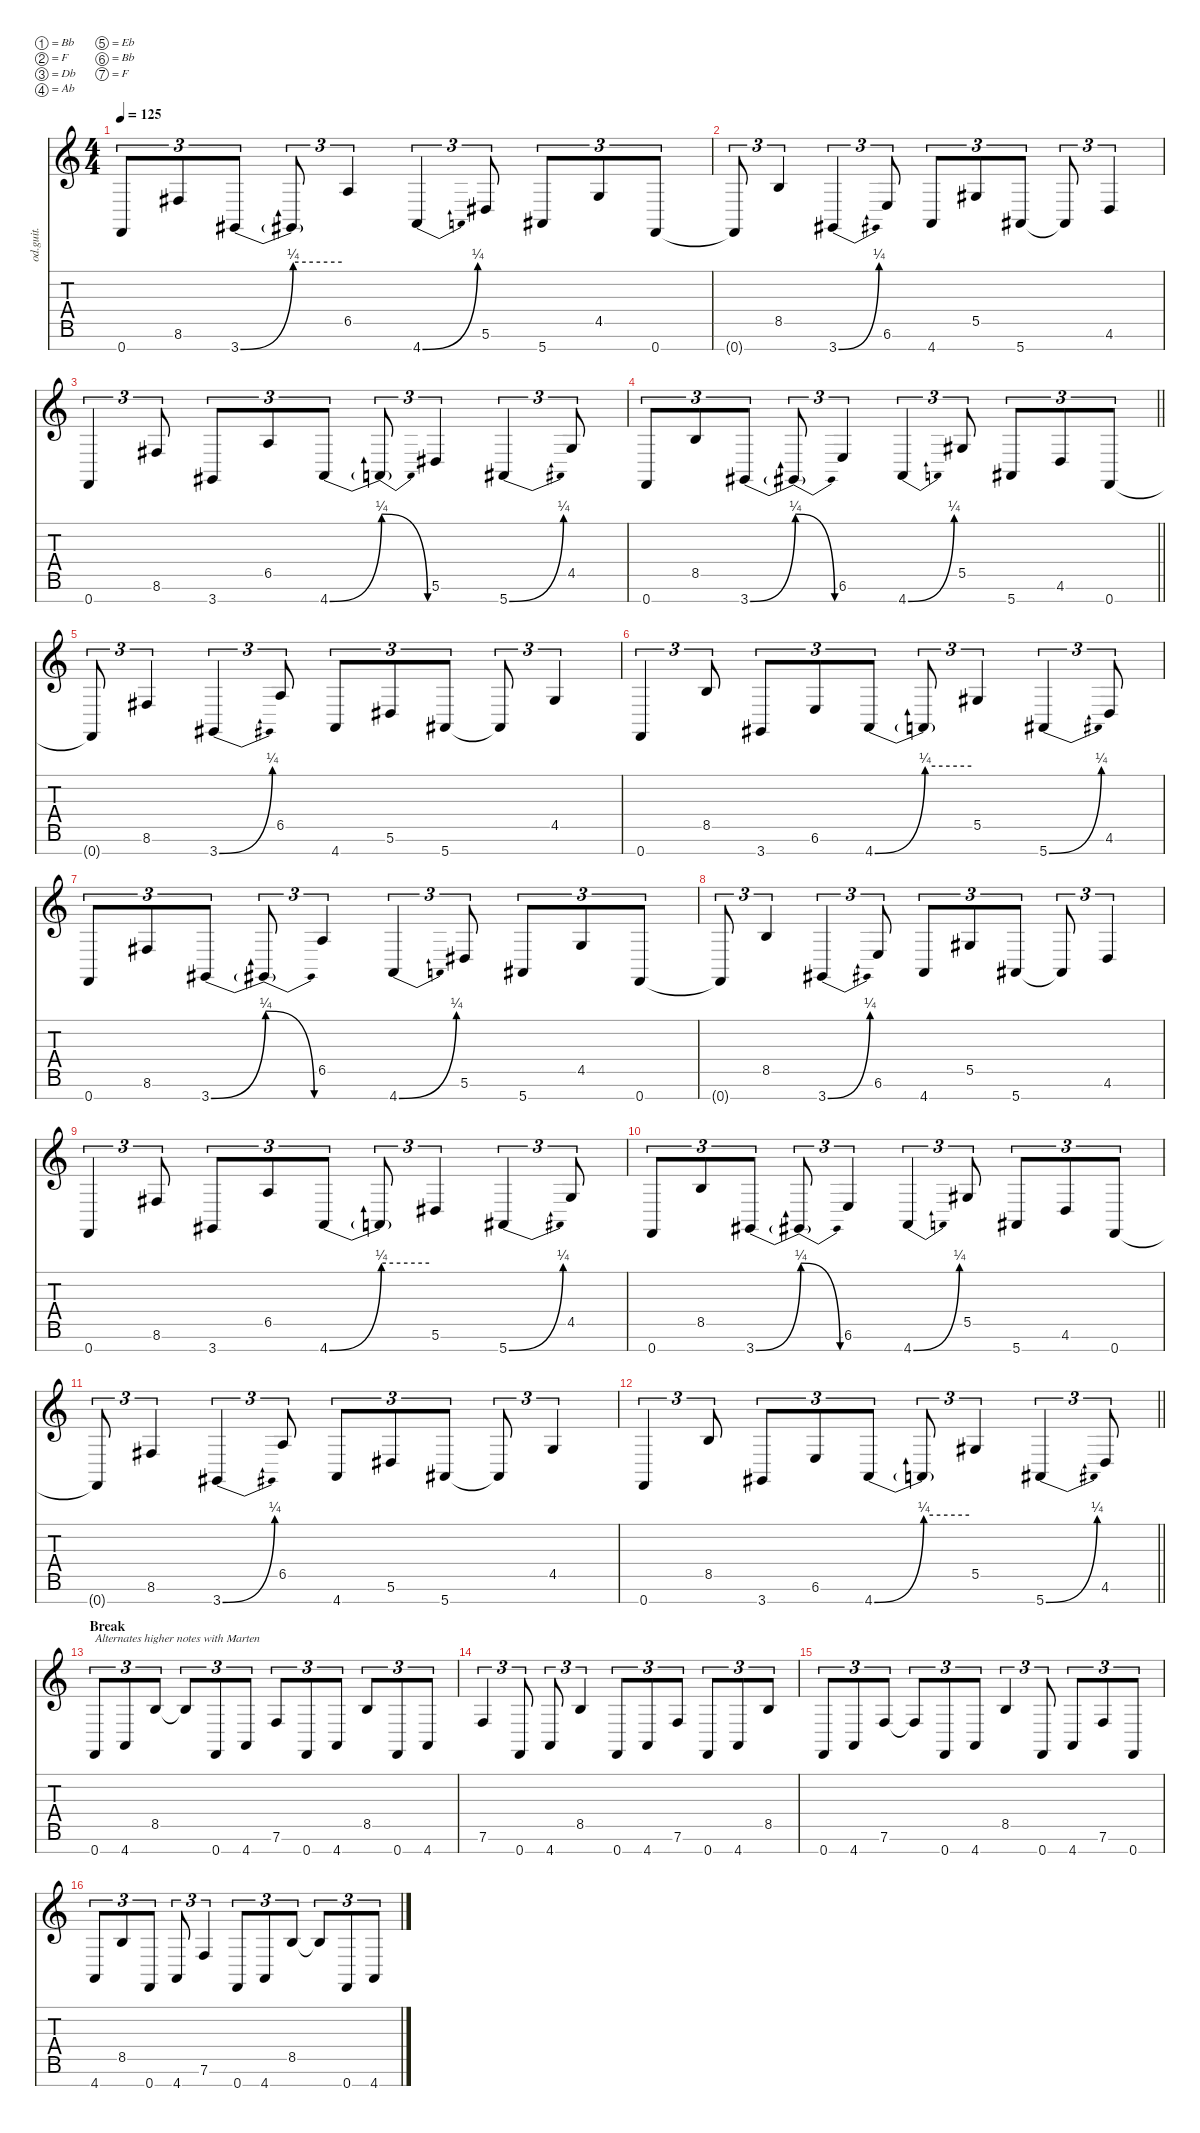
\defaultSystemsLayout 4
\hideDynamics
\bracketExtendMode nobrackets
\track ("8 string guitar 1 (Fredrik Thordendal)" "od.guit.") {instrument overdrivenguitar}
\staff {score tabs}
\tuning (Bb3 F3 Db3 Ab2 Eb2 Bb1 F1)
\ts (4 4)
\tempo 125
\clef g2
\ks c
0.7.8{tu (3 2) dy f beam Up} 8.6{acc #}.8{tu (3 2) beam Up} 3.7{be (bend 0 0 60 1) acc #}.8{tu (3 2) beam Up} 3.7{be (hold 0 1 60 1) t acc #}.8{tu (3 2) beam Up} 6.5.4{tu (3 2) beam Up} 4.7{be (bend 0 0 60 1)}.4{tu (3 2) beam Up} 5.6{acc #}.8{tu (3 2) beam Up} 5.7{acc #}.8{tu (3 2) beam Up} 4.5.8{tu (3 2) beam Up} 0.7.8{tu (3 2) beam Up} |
0.7{t}.8{tu (3 2) beam Up} 8.5.4{tu (3 2) beam Up} 3.7{be (bend 0 0 60 1) acc #}.4{tu (3 2) beam Up} 6.6.8{tu (3 2) beam Up} 4.7.8{tu (3 2) beam Up} 5.5{acc #}.8{tu (3 2) beam Up} 5.7{acc #}.8{tu (3 2) beam Up} 5.7{t acc #}.8{tu (3 2) beam Up} 4.6.4{tu (3 2) beam Up} |
0.7.4{tu (3 2) beam Up} 8.6{acc #}.8{tu (3 2) beam Up} 3.7{acc #}.8{tu (3 2) beam Up} 6.5.8{tu (3 2) beam Up} 4.7{be (bend 0 0 60 1)}.8{tu (3 2) beam Up} 4.7{be (release 0 1 60 0) t}.8{tu (3 2) beam Up} 5.6{acc #}.4{tu (3 2) beam Up} 5.7{be (bend 0 0 60 1) acc #}.4{tu (3 2) beam Up} 4.5.8{tu (3 2) beam Up} |
\barLineRight lightlight
0.7.8{tu (3 2) beam Up} 8.5.8{tu (3 2) beam Up} 3.7{be (bend 0 0 60 1) acc #}.8{tu (3 2) beam Up} 3.7{be (release 0 1 60 0) t acc #}.8{tu (3 2) beam Up} 6.6.4{tu (3 2) beam Up} 4.7{be (bend 0 0 60 1)}.4{tu (3 2) beam Up} 5.5{acc #}.8{tu (3 2) beam Up} 5.7{acc #}.8{tu (3 2) beam Up} 4.6.8{tu (3 2) beam Up} 0.7.8{tu (3 2) beam Up} |
0.7{t}.8{tu (3 2) beam Up} 8.6{acc #}.4{tu (3 2) beam Up} 3.7{be (bend 0 0 60 1) acc #}.4{tu (3 2) beam Up} 6.5.8{tu (3 2) beam Up} 4.7.8{tu (3 2) beam Up} 5.6{acc #}.8{tu (3 2) beam Up} 5.7{acc #}.8{tu (3 2) beam Up} 5.7{t acc #}.8{tu (3 2) beam Up} 4.5.4{tu (3 2) beam Up} |
0.7.4{tu (3 2) beam Up} 8.5.8{tu (3 2) beam Up} 3.7{acc #}.8{tu (3 2) beam Up} 6.6.8{tu (3 2) beam Up} 4.7{be (bend 0 0 60 1)}.8{tu (3 2) beam Up} 4.7{be (hold 0 1 60 1) t}.8{tu (3 2) beam Up} 5.5{acc #}.4{tu (3 2) beam Up} 5.7{be (bend 0 0 60 1) acc #}.4{tu (3 2) beam Up} 4.6.8{tu (3 2) beam Up} |
0.7.8{tu (3 2) beam Up} 8.6{acc #}.8{tu (3 2) beam Up} 3.7{be (bend 0 0 60 1) acc #}.8{tu (3 2) beam Up} 3.7{be (release 0 1 60 0) t acc #}.8{tu (3 2) beam Up} 6.5.4{tu (3 2) beam Up} 4.7{be (bend 0 0 60 1)}.4{tu (3 2) beam Up} 5.6{acc #}.8{tu (3 2) beam Up} 5.7{acc #}.8{tu (3 2) beam Up} 4.5.8{tu (3 2) beam Up} 0.7.8{tu (3 2) beam Up} |
0.7{t}.8{tu (3 2) beam Up} 8.5.4{tu (3 2) beam Up} 3.7{be (bend 0 0 60 1) acc #}.4{tu (3 2) beam Up} 6.6.8{tu (3 2) beam Up} 4.7.8{tu (3 2) beam Up} 5.5{acc #}.8{tu (3 2) beam Up} 5.7{acc #}.8{tu (3 2) beam Up} 5.7{t acc #}.8{tu (3 2) beam Up} 4.6.4{tu (3 2) beam Up} |
0.7.4{tu (3 2) beam Up} 8.6{acc #}.8{tu (3 2) beam Up} 3.7{acc #}.8{tu (3 2) beam Up} 6.5.8{tu (3 2) beam Up} 4.7{be (bend 0 0 60 1)}.8{tu (3 2) beam Up} 4.7{be (hold 0 1 60 1) t}.8{tu (3 2) beam Up} 5.6{acc #}.4{tu (3 2) beam Up} 5.7{be (bend 0 0 60 1) acc #}.4{tu (3 2) beam Up} 4.5.8{tu (3 2) beam Up} |
0.7.8{tu (3 2) beam Up} 8.5.8{tu (3 2) beam Up} 3.7{be (bend 0 0 60 1) acc #}.8{tu (3 2) beam Up} 3.7{be (release 0 1 60 0) t acc #}.8{tu (3 2) beam Up} 6.6.4{tu (3 2) beam Up} 4.7{be (bend 0 0 60 1)}.4{tu (3 2) beam Up} 5.5{acc #}.8{tu (3 2) beam Up} 5.7{acc #}.8{tu (3 2) beam Up} 4.6.8{tu (3 2) beam Up} 0.7.8{tu (3 2) beam Up} |
0.7{t}.8{tu (3 2) beam Up} 8.6{acc #}.4{tu (3 2) beam Up} 3.7{be (bend 0 0 60 1) acc #}.4{tu (3 2) beam Up} 6.5.8{tu (3 2) beam Up} 4.7.8{tu (3 2) beam Up} 5.6{acc #}.8{tu (3 2) beam Up} 5.7{acc #}.8{tu (3 2) beam Up} 5.7{t acc #}.8{tu (3 2) beam Up} 4.5.4{tu (3 2) beam Up} |
\barLineRight lightlight
0.7.4{tu (3 2) beam Up} 8.5.8{tu (3 2) beam Up} 3.7{acc #}.8{tu (3 2) beam Up} 6.6.8{tu (3 2) beam Up} 4.7{be (bend 0 0 60 1)}.8{tu (3 2) beam Up} 4.7{be (hold 0 1 60 1) t}.8{tu (3 2) beam Up} 5.5{acc #}.4{tu (3 2) beam Up} 5.7{be (bend 0 0 60 1) acc #}.4{tu (3 2) beam Up} 4.6.8{tu (3 2) beam Up} |
\section ("" "Break")
0.7.8{tu (3 2) txt "Alternates higher notes with Marten" beam Up} 4.7.8{tu (3 2) beam Up} 8.5.8{tu (3 2) beam Up} 8.5{t}.8{tu (3 2) beam Up} 0.7.8{tu (3 2) beam Up} 4.7.8{tu (3 2) beam Up} 7.6.8{tu (3 2) beam Up} 0.7.8{tu (3 2) beam Up} 4.7.8{tu (3 2) beam Up} 8.5.8{tu (3 2) beam Up} 0.7.8{tu (3 2) beam Up} 4.7.8{tu (3 2) beam Up} |
7.6.4{tu (3 2) beam Up} 0.7.8{tu (3 2) beam Up} 4.7.8{tu (3 2) beam Up} 8.5.4{tu (3 2) beam Up} 0.7.8{tu (3 2) beam Up} 4.7.8{tu (3 2) beam Up} 7.6.8{tu (3 2) beam Up} 0.7.8{tu (3 2) beam Up} 4.7.8{tu (3 2) beam Up} 8.5.8{tu (3 2) beam Up} |
0.7.8{tu (3 2) beam Up} 4.7.8{tu (3 2) beam Up} 7.6.8{tu (3 2) beam Up} 7.6{t}.8{tu (3 2) beam Up} 0.7.8{tu (3 2) beam Up} 4.7.8{tu (3 2) beam Up} 8.5.4{tu (3 2) beam Up} 0.7.8{tu (3 2) beam Up} 4.7.8{tu (3 2) beam Up} 7.6.8{tu (3 2) beam Up} 0.7.8{tu (3 2) beam Up} |
4.7.8{tu (3 2) beam Up} 8.5.8{tu (3 2) beam Up} 0.7.8{tu (3 2) beam Up} 4.7.8{tu (3 2) beam Up} 7.6.4{tu (3 2) beam Up} 0.7.8{tu (3 2) beam Up} 4.7.8{tu (3 2) beam Up} 8.5.8{tu (3 2) beam Up} 8.5{t}.8{tu (3 2) beam Up} 0.7.8{tu (3 2) beam Up} 4.7.8{tu (3 2) beam Up}
